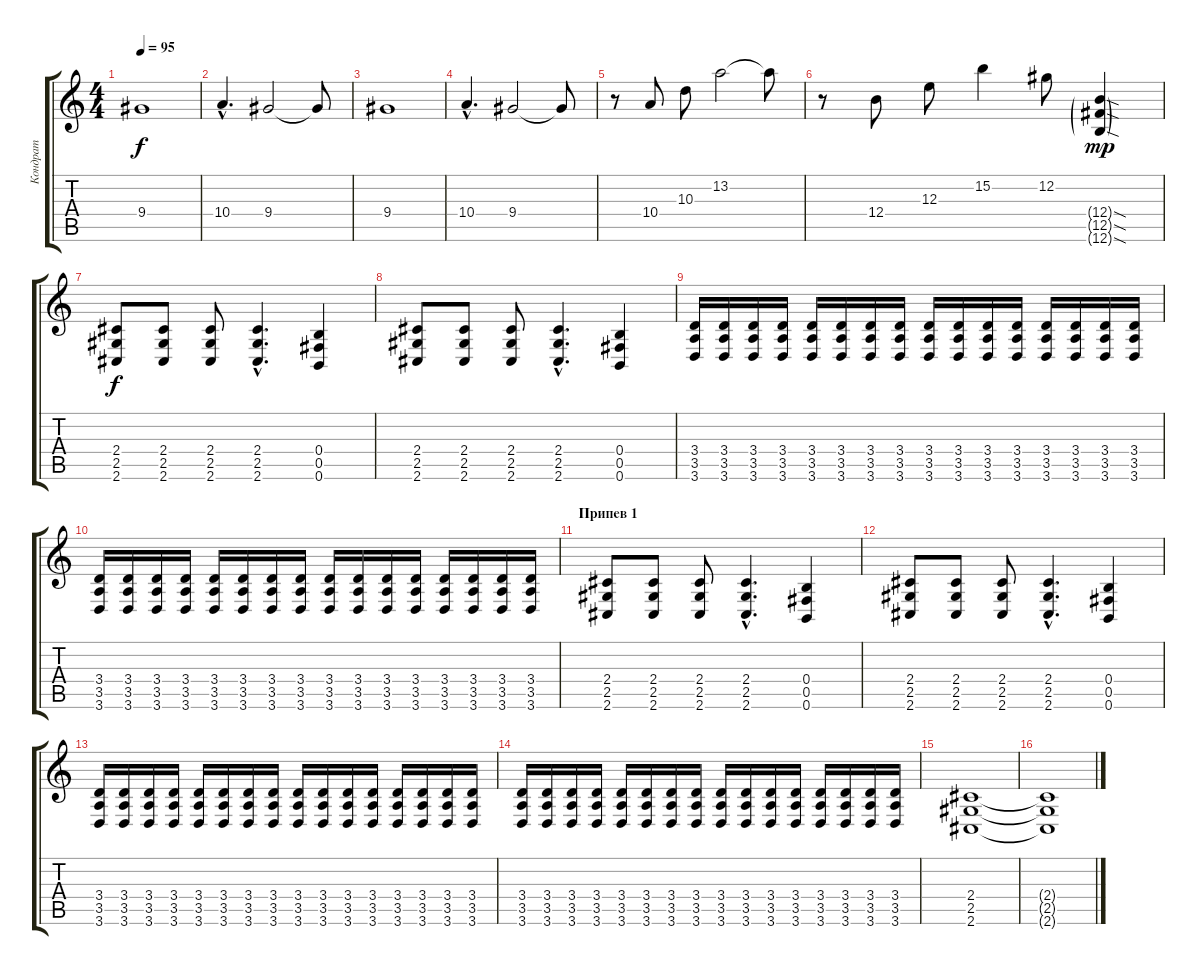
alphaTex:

\track ("Кондрат" "Кондрат") {instrument distortionguitar}
\staff {score tabs}
\tuning (Db4 Ab3 E3 B2 Gb2 B1) {hide}
\ts (4 4)
\tempo 95
\clef g2
\ks c
9.4.1{dy f instrument electricguitarclean} |
10.4{hac}.4{d} 9.4.2 9.4{t}.8 |
9.4.1 |
10.4{hac}.4{d} 9.4.2 9.4{t}.8 |
r.8 10.4.8 10.3.8 13.2.2 13.2{t}.8 |
r.8 12.4.8 12.3.8 15.2.4 12.2.8 (12.4{sod g} 12.5{sod g} 12.6{sod g}).4{dy mp instrument distortionguitar} |
(2.4 2.5 2.6).8{dy f instrument distortionguitar} (2.4 2.5 2.6).8 (2.4 2.5 2.6).8 (2.4{hac} 2.5{hac} 2.6{hac}).4{d} (0.4 0.5 0.6).4 |
(2.4 2.5 2.6).8 (2.4 2.5 2.6).8 (2.4 2.5 2.6).8 (2.4{hac} 2.5{hac} 2.6{hac}).4{d} (0.4 0.5 0.6).4 |
(3.4 3.5 3.6).16 (3.4 3.5 3.6).16 (3.4 3.5 3.6).16 (3.4 3.5 3.6).16 (3.4 3.5 3.6).16 (3.4 3.5 3.6).16 (3.4 3.5 3.6).16 (3.4 3.5 3.6).16 (3.4 3.5 3.6).16 (3.4 3.5 3.6).16 (3.4 3.5 3.6).16 (3.4 3.5 3.6).16 (3.4 3.5 3.6).16 (3.4 3.5 3.6).16 (3.4 3.5 3.6).16 (3.4 3.5 3.6).16 |
(3.4 3.5 3.6).16 (3.4 3.5 3.6).16 (3.4 3.5 3.6).16 (3.4 3.5 3.6).16 (3.4 3.5 3.6).16 (3.4 3.5 3.6).16 (3.4 3.5 3.6).16 (3.4 3.5 3.6).16 (3.4 3.5 3.6).16 (3.4 3.5 3.6).16 (3.4 3.5 3.6).16 (3.4 3.5 3.6).16 (3.4 3.5 3.6).16 (3.4 3.5 3.6).16 (3.4 3.5 3.6).16 (3.4 3.5 3.6).16 |
\section ("" "Припев 1")
(2.4 2.5 2.6).8{instrument distortionguitar} (2.4 2.5 2.6).8 (2.4 2.5 2.6).8 (2.4{hac} 2.5{hac} 2.6{hac}).4{d} (0.4 0.5 0.6).4 |
(2.4 2.5 2.6).8 (2.4 2.5 2.6).8 (2.4 2.5 2.6).8 (2.4{hac} 2.5{hac} 2.6{hac}).4{d} (0.4 0.5 0.6).4 |
(3.4 3.5 3.6).16 (3.4 3.5 3.6).16 (3.4 3.5 3.6).16 (3.4 3.5 3.6).16 (3.4 3.5 3.6).16 (3.4 3.5 3.6).16 (3.4 3.5 3.6).16 (3.4 3.5 3.6).16 (3.4 3.5 3.6).16 (3.4 3.5 3.6).16 (3.4 3.5 3.6).16 (3.4 3.5 3.6).16 (3.4 3.5 3.6).16 (3.4 3.5 3.6).16 (3.4 3.5 3.6).16 (3.4 3.5 3.6).16 |
(3.4 3.5 3.6).16 (3.4 3.5 3.6).16 (3.4 3.5 3.6).16 (3.4 3.5 3.6).16 (3.4 3.5 3.6).16 (3.4 3.5 3.6).16 (3.4 3.5 3.6).16 (3.4 3.5 3.6).16 (3.4 3.5 3.6).16 (3.4 3.5 3.6).16 (3.4 3.5 3.6).16 (3.4 3.5 3.6).16 (3.4 3.5 3.6).16 (3.4 3.5 3.6).16 (3.4 3.5 3.6).16 (3.4 3.5 3.6).16 |
(2.4 2.5 2.6).1{volume 0} |
(2.4{t} 2.5{t} 2.6{t}).1
